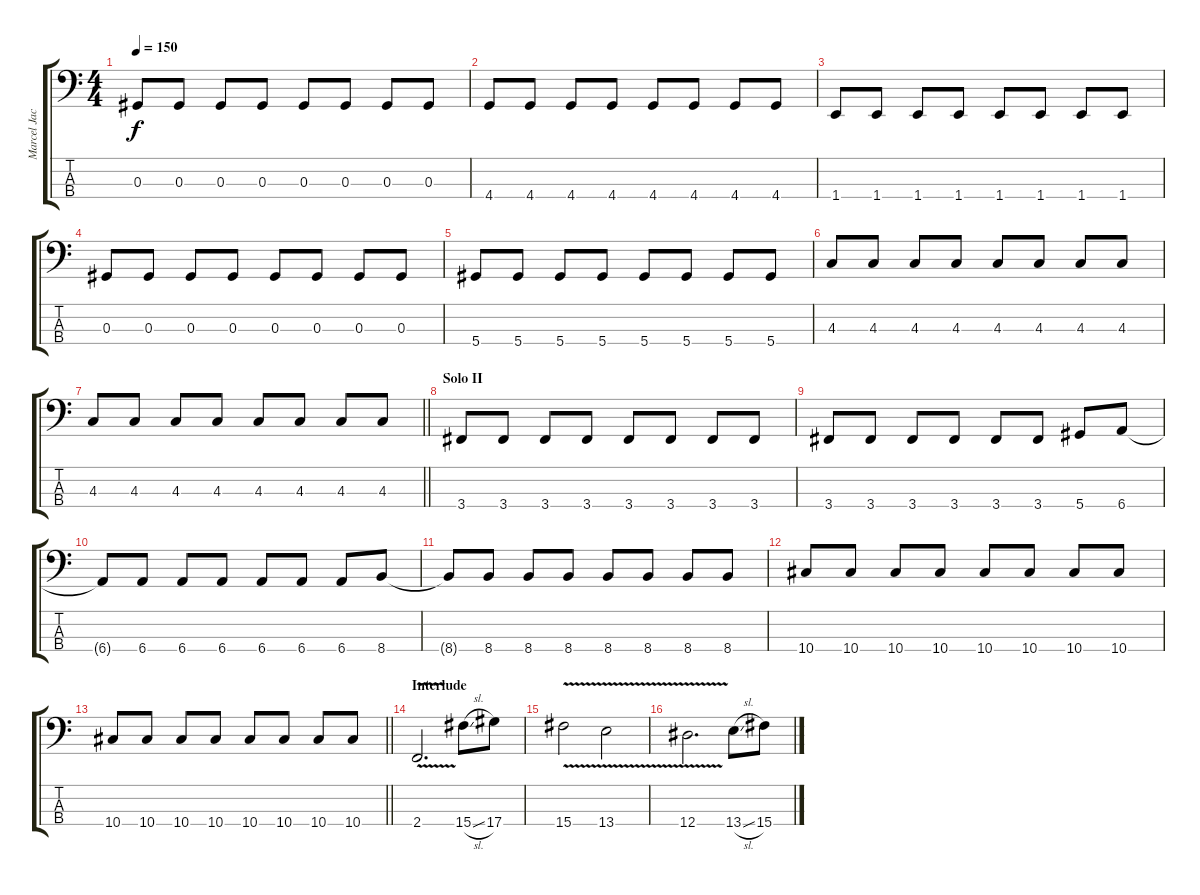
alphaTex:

\track ("Marcel Jacob" "Marcel Jac") {instrument electricbassfinger}
\staff {score tabs}
\tuning (Gb2 Db2 Ab1 Eb1) {hide}
\ts (4 4)
\tempo 150
\clef f4
\ks c
0.3.8{dy f} 0.3.8 0.3.8 0.3.8 0.3.8 0.3.8 0.3.8 0.3.8 |
4.4.8 4.4.8 4.4.8 4.4.8 4.4.8 4.4.8 4.4.8 4.4.8 |
1.4.8 1.4.8 1.4.8 1.4.8 1.4.8 1.4.8 1.4.8 1.4.8 |
0.3.8 0.3.8 0.3.8 0.3.8 0.3.8 0.3.8 0.3.8 0.3.8 |
5.4.8 5.4.8 5.4.8 5.4.8 5.4.8 5.4.8 5.4.8 5.4.8 |
4.3.8 4.3.8 4.3.8 4.3.8 4.3.8 4.3.8 4.3.8 4.3.8 |
\barLineRight lightlight
4.3.8 4.3.8 4.3.8 4.3.8 4.3.8 4.3.8 4.3.8 4.3.8 |
\section ("" "Solo II")
3.4.8 3.4.8 3.4.8 3.4.8 3.4.8 3.4.8 3.4.8 3.4.8 |
3.4.8 3.4.8 3.4.8 3.4.8 3.4.8 3.4.8 5.4.8 6.4.8 |
6.4{t}.8 6.4.8 6.4.8 6.4.8 6.4.8 6.4.8 6.4.8 8.4.8 |
8.4{t}.8 8.4.8 8.4.8 8.4.8 8.4.8 8.4.8 8.4.8 8.4.8 |
10.4.8 10.4.8 10.4.8 10.4.8 10.4.8 10.4.8 10.4.8 10.4.8 |
\barLineRight lightlight
10.4.8 10.4.8 10.4.8 10.4.8 10.4.8 10.4.8 10.4.8 10.4.8 |
\section ("" "Interlude")
2.4{v}.2{d} 15.4{sl}.8 17.4.8 |
15.4{v}.2 13.4{v}.2 |
12.4{v}.2{d} 13.4{sl}.8 15.4.8
